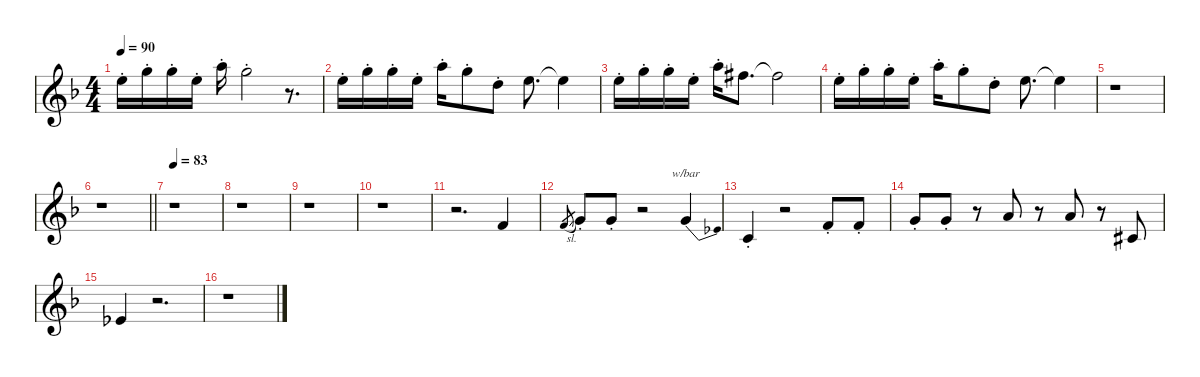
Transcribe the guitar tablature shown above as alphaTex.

\defaultSystemsLayout 4
\hideDynamics
\bracketExtendMode nobrackets
\singleTrackTrackNamePolicy hidden
\multiTrackTrackNamePolicy hidden
\firstSystemTrackNameMode fullname
\firstSystemTrackNameOrientation horizontal
\otherSystemsTrackNameOrientation horizontal
\track ("Cuivres 1" "tpt.") {defaultSystemsLayout 8 instrument brasssection}
\staff {score}
\tuning (E4 B3 G3 D3 A2 E2)
\displaytranspose 3
\ts (4 4)
\tempo 90
\clef g2
\ks dminor
14.2{st acc forcenatural}.16{dy f instrument brasssection beam Down} 12.1{st acc forcenatural}.16{beam Down} 12.1{st acc forcenatural}.16{beam Down} 14.2{st acc forcenatural}.16{beam Down} 14.1{st acc forcenatural}.16{beam Down} 12.1{st acc forcenatural}.2{beam Down} r.8{d beam Down} |
14.2{st acc forcenatural}.16{beam Down} 12.1{st acc forcenatural}.16{beam Down} 12.1{st acc forcenatural}.16{beam Down} 14.2{st acc forcenatural}.16{beam Down} 14.1{st acc forcenatural}.16{beam Down} 12.1{st acc forcenatural}.8{beam Down} 12.2{st acc forcenatural}.8{beam Down} 14.2{acc forcenatural}.8{d beam Down} 14.2{t acc forcenatural}.4{beam Down} |
14.2{st acc forcenatural}.16{beam Down} 12.1{st acc forcenatural}.16{beam Down} 12.1{st acc forcenatural}.16{beam Down} 14.2{st acc forcenatural}.16{beam Down} 14.1{st acc forcenatural}.16{beam Down} 11.1{acc #}.8{d beam Down} 11.1{t acc #}.2{beam Down} |
14.2{st acc forcenatural}.16{beam Down} 12.1{st acc forcenatural}.16{beam Down} 12.1{st acc forcenatural}.16{beam Down} 14.2{st acc forcenatural}.16{beam Down} 14.1{st acc forcenatural}.16{beam Down} 12.1{st acc forcenatural}.8{beam Down} 12.2{st acc forcenatural}.8{beam Down} 14.2{acc forcenatural}.8{d beam Down} 14.2{t acc forcenatural}.4{beam Down} |
r.1{beam Down} |
\barLineRight lightlight
r.1{beam Down} |
\tempo 83
r.1{beam Down} |
r.1{beam Down} |
r.1{beam Down} |
r.1{beam Down} |
r.2{d beam Down} 3.2{acc forcenatural}.4{beam Up} |
3.2{sl acc forcenatural}.8{gr dy pp beam Up} 5.2{st acc forcenatural}.8{dy f beam Up} 5.2{st acc forcenatural}.8{beam Up} r.2{beam Up} 5.2{acc forcenatural}.4{tbe (dive default 0 0 60 -8) beam Up} |
2.3{st acc forcenatural}.4{beam Up} r.2{beam Up} 3.2{st acc forcenatural}.8{beam Up} 3.2{st acc forcenatural}.8{beam Up} |
5.2{st acc forcenatural}.8{beam Up} 5.2{st acc forcenatural}.8{beam Up} r.8{beam Up} 7.2{acc forcenatural}.8{beam Up} r.8{beam Up} 7.2{acc forcenatural}.8{beam Up} r.8{beam Up} 3.3{acc #}.8{beam Up} |
5.3{acc b}.4{beam Up} r.2{d beam Up} |
r.1{beam Down}
